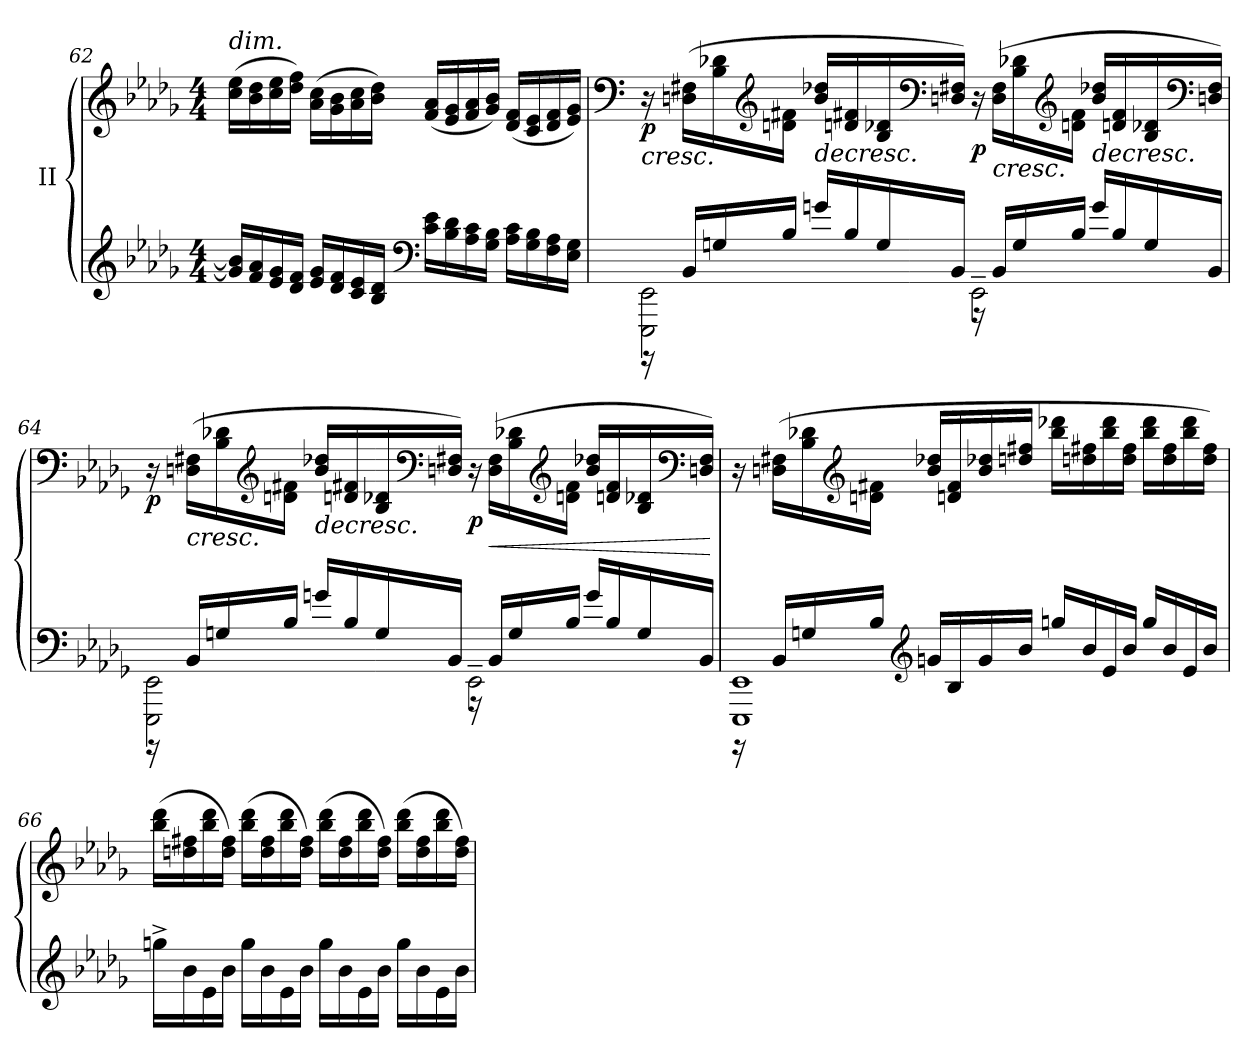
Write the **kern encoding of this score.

**kern	**kern	**dynam
*part1	*part1	*part1
*staff2	*staff1	*staff1/2
*I"II	*	*
*clefG2	*clefG2	*
*k[b-e-a-d-g-]	*k[b-e-a-d-g-]	*
*M4/4	*M4/4	*
=62	=62	=62
!	!LO:TX:i:t=dim.	!
16g-/] 16b-/]LL	(>16cc\ 16ee-\LL	.
16f/<< 16a-/<<	16b-\ 16dd-\	.
16e-/ 16g-/	16cc\ 16ee-\	.
16d-/ 16f/JJ	16dd-\ 16ff\JJ)	.
16e-/<< 16g-/<<LL	(>16a-\ 16cc\LL	.
16d-/<< 16f/<<	16g-\ 16b-\	.
16c/ 16e-/	16a-\ 16cc\	.
16B-/ 16d-/JJ	16b-\ 16dd-\JJ)	.
*clefF4	*	*
16c\ 16e-\LL	(<16f/ 16a-/LL	.
16B-\ 16d-\	16e-/ 16g-/	.
16A-\ 16c\	16f/ 16a-/	.
16G-\ 16B-\JJ	16g-/ 16b-/JJ)	.
16A-\ 16c\LL	(<16d-/ 16f/LL	.
16G-\ 16B-\	16c/ 16e-/	.
16F\ 16A-\	16d-/ 16f/	.
16E-\ 16G-\JJ	16e-/ 16g-/JJ)	.
!!LO:PB:g=z
=63	=63	=63
*	*clefF4	*
*^	*	*
!	!	!	!LO:HP:b
!	!	!	!LO:DY:n=1:b
2EEE-\ 2EE-\	16r	16r	< p
.	16BB-/LL	(>16Dn\ 16F#X\LL	.
.	16Gn/	16B-\ 16d-X\	.
*	*	*clefG2	*
.	16B-/JJ	16dn\ 16f#X\JJ	.
!	!	!	!LO:HP:b
.	16gn/LL	16b-/ 16dd-X/LL	>
.	16B-/	16dn/ 16f#X/	.
.	16G/	16B-/ 16d-X/	.
*	*	*clefF4	*
.	16BB-/JJ	16Dn/ 16F#X/JJ)	.
!	!	!	!LO:DY:n=2:b
2EE-~\	16r	16r	[ p
!	!	!	!LO:HP:b
.	16BB-/LL	(>16D\ 16F#\LL	<
.	16G/	16B-\ 16d-X\	.
*	*	*clefG2	*
.	16B-/JJ	16dn\ 16f#\JJ	.
!	!	!	!LO:HP:n=1:b
.	16g/LL	16b-/ 16dd-X/LL	] >
.	16B-/	16dn/ 16f#/	.
.	16G/	16B-/ 16d-X/	.
*	*	*clefF4	*
.	16BB-/JJ	16Dn/ 16F#/JJ)	.
*v	*v	*	*
.	.	[
=64	=64	=64
*^	*	*
!	!	!	!LO:DY:b
2EEE-\ 2EE-\	16r	16r	p
!	!	!	!LO:HP:b
.	16BB-/LL	(>16Dn\ 16F#X\LL	<
.	16Gn/	16B-\ 16d-X\	.
*	*	*clefG2	*
.	16B-/JJ	16dn\ 16f#X\JJ	.
!	!	!	!LO:HP:n=1:b
.	16gn/LL	16b-/ 16dd-X/LL	] >
.	16B-/	16dn/ 16f#X/	.
.	16G/	16B-/ 16d-X/	.
*	*	*clefF4	*
.	16BB-/JJ	16Dn/ 16F#X/JJ)	.
!	!	!	!LO:DY:n=1:b
2EE-~\	16r	16r	[ p
!	!	!	!LO:HP:b
.	16BB-/LL	(>16D\ 16F#\LL	<
.	16G/	16B-\ 16d-X\	.
*	*	*clefG2	*
.	16B-/JJ	16dn\ 16f#\JJ	.
.	16g/LL	16b-/ 16dd-X/LL	]
.	16B-/	16dn/ 16f#/	.
.	16G/	16B-/ 16d-X/	.
*	*	*clefF4	*
.	16BB-/JJ	16Dn/ 16F#/JJ)	.
*v	*v	*	*
.	.	[
!!LO:LB:g=z
=65	=65	=65
*^	*	*
!	!	!	!LO:DY:b
!	!	!	!LO:DY:n=1:b
1EEE- 1EE-	16r	16r	p other-dynamics
.	16BB-/LL	(>16Dn\ 16F#X\LL	.
.	16Gn/	16B-\ 16d-X\	.
*	*	*clefG2	*
.	16B-/JJ	16dn\ 16f#X\JJ	.
*clefG2	*	*	*
.	16gn/LL	16b-/ 16dd-X/LL	.
.	16B-</	16dn/ 16f#/	.
.	16g</	16b-/ 16dd-X/	.
.	16b-</JJ	16ddn/ 16ff#X/JJ	.
.	16ggn</LL	16bb-\ 16ddd-X\LL	.
.	16b-/	16ddn\ 16ff#X\	.
.	16e-/	16bb-\ 16ddd-\	.
.	16b-/JJ	16dd\ 16ff#\JJ	.
.	16gg/LL	16bb-\ 16ddd-\LL	.
.	16b-/	16dd\ 16ff#\	.
.	16e-/	16bb-\ 16ddd-\	.
.	16b-/JJ	16dd\ 16ff#\JJ)	.
*v	*v	*	*
=66	=66	=66
16ggn^\LL	(>16bb-\ 16ddd-\LL	.
16b-\	16ddn\ 16ff#X\	.
16e-\	16bb-\ 16ddd-\	.
16b-\JJ	16dd\ 16ff#\JJ)	.
16gg\LL	(>16bb-\ 16ddd-\LL	.
16b-\	16dd\ 16ff#\	.
16e-\	16bb-\ 16ddd-\	.
16b-\JJ	16dd\ 16ff#\JJ)	.
16gg\LL	(>16bb-\ 16ddd-\LL	.
16b-\	16dd\ 16ff#\	.
16e-\	16bb-\ 16ddd-\	.
16b-\JJ	16dd\ 16ff#\JJ)	.
16gg\LL	(>16bb-\ 16ddd-\LL	.
16b-\	16dd\ 16ff#\	.
16e-\	16bb-\ 16ddd-\	.
16b-\JJ	16dd\ 16ff#\JJ)	.
=	=	=
*-	*-	*-
